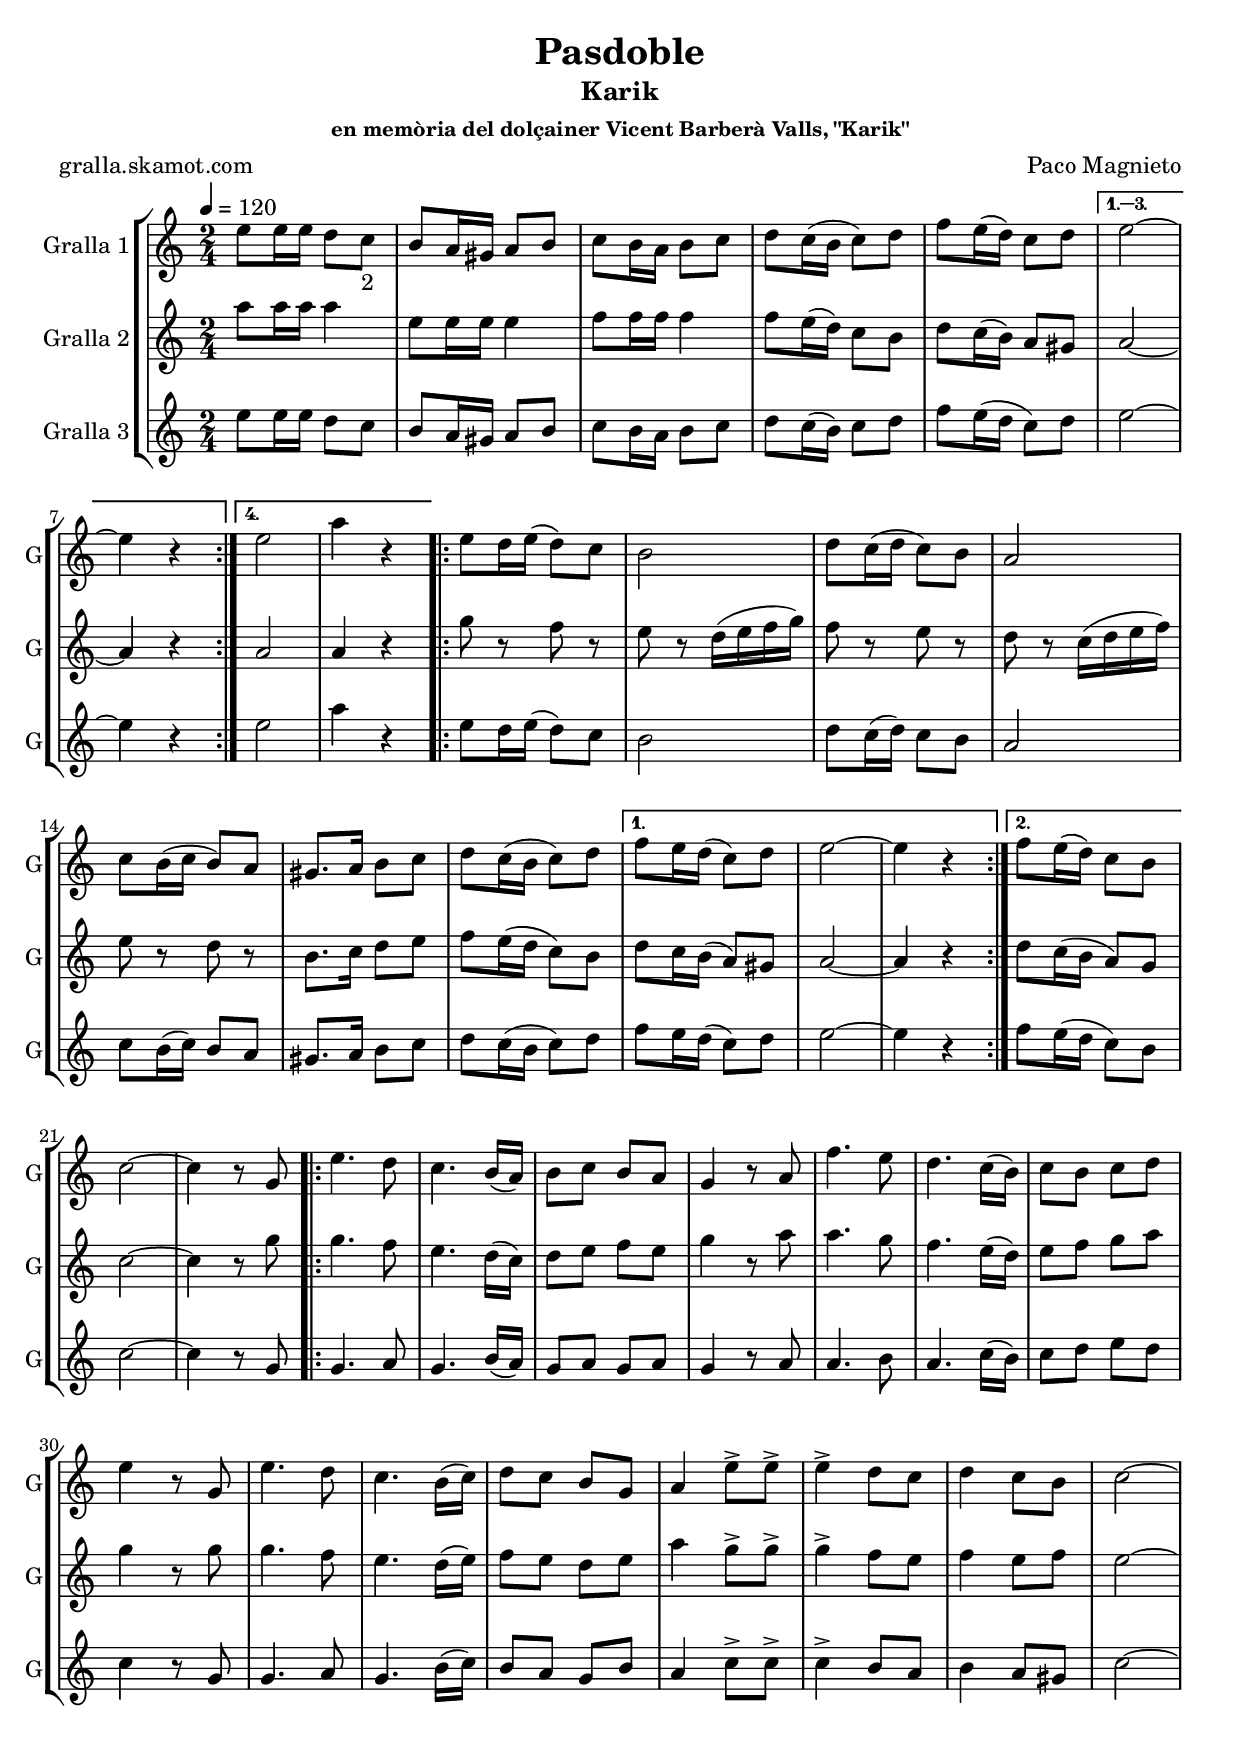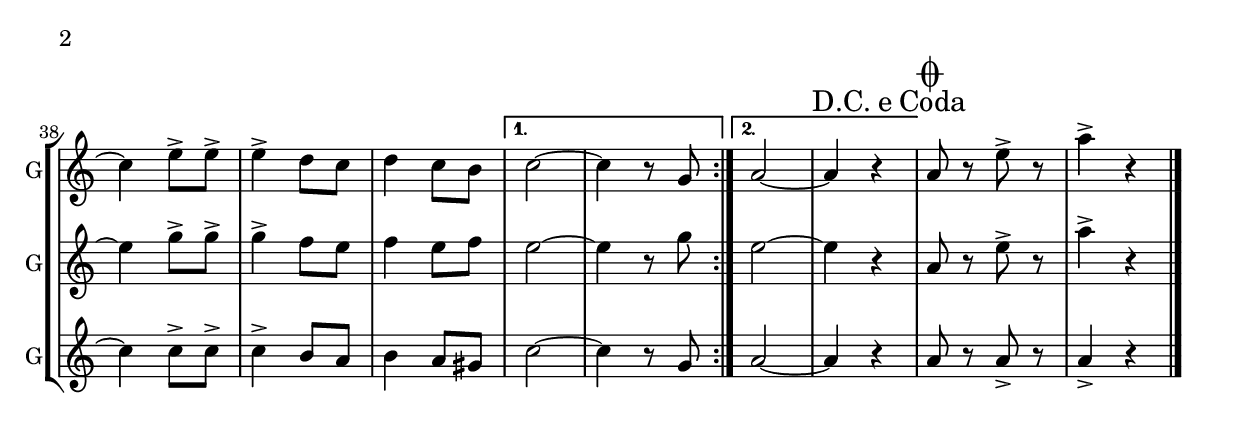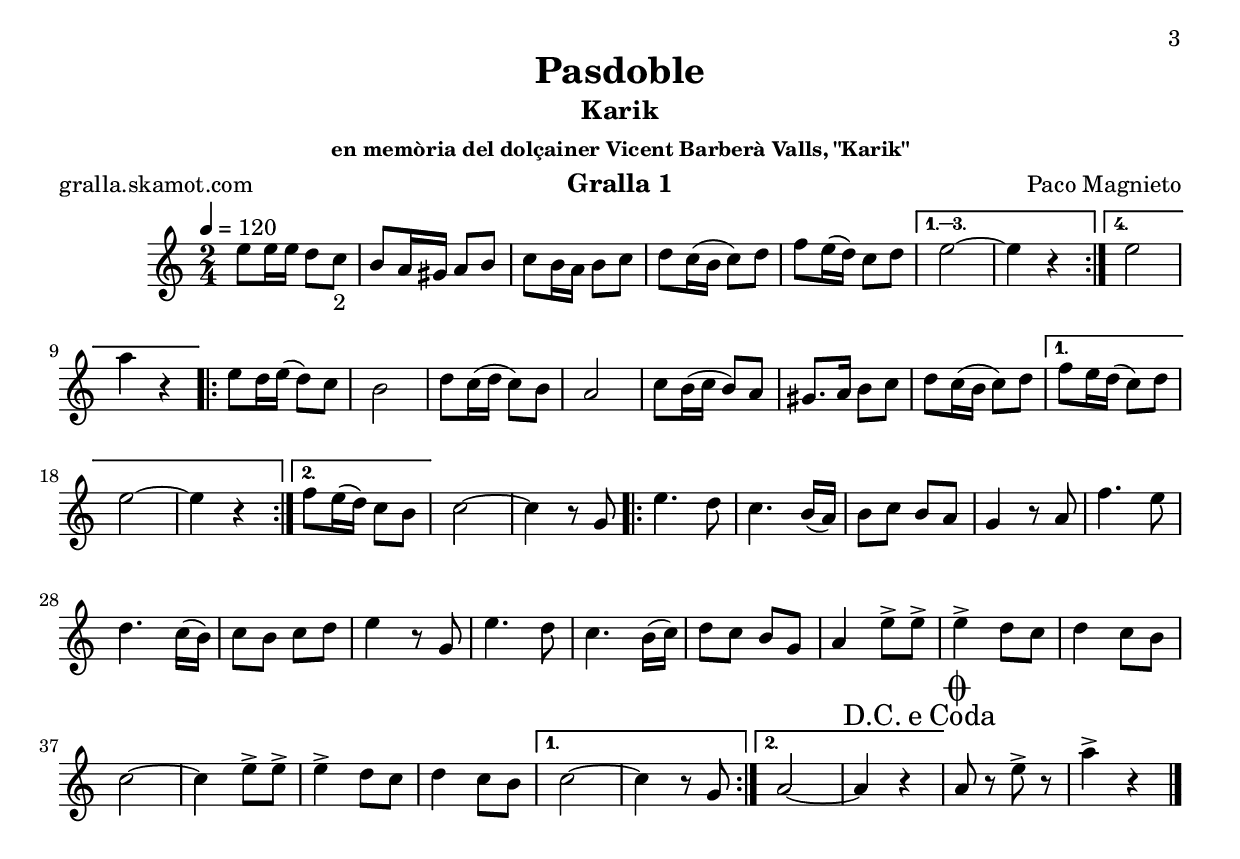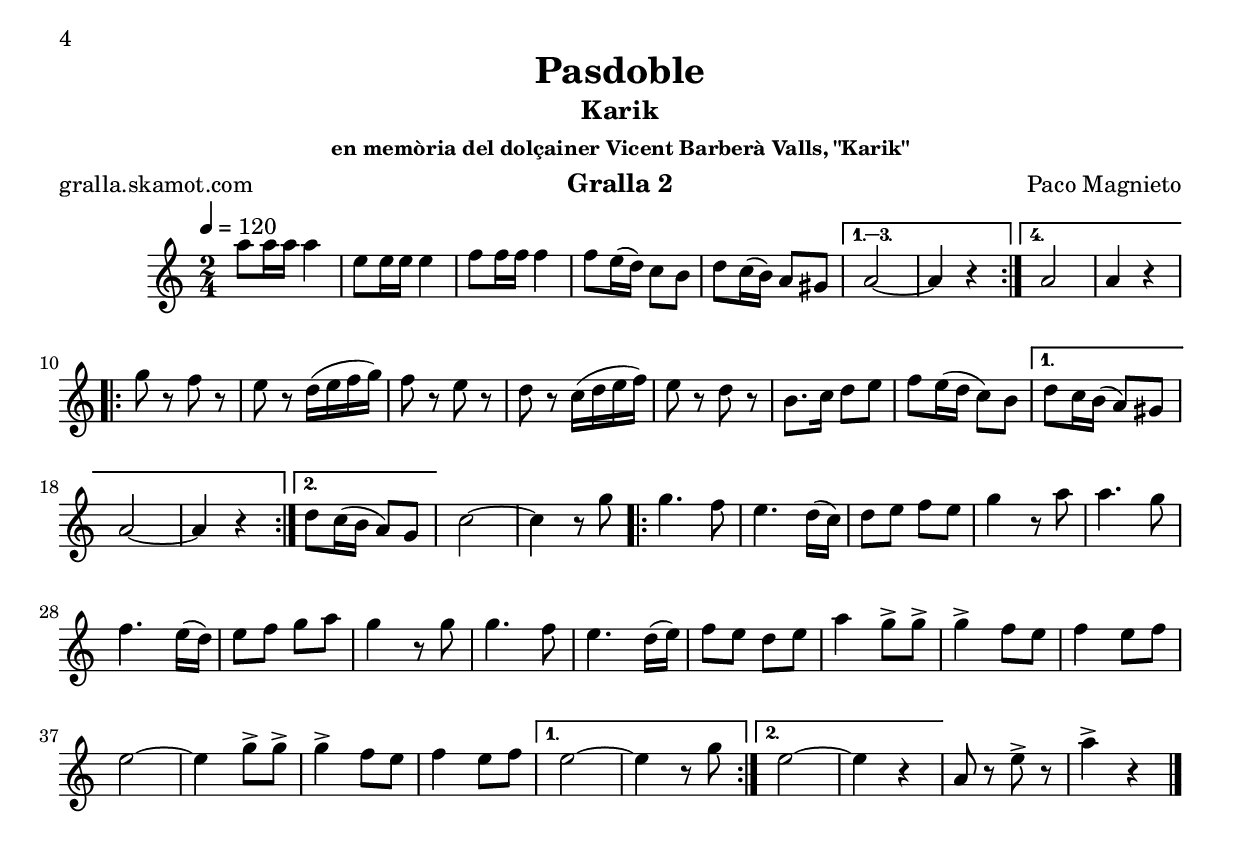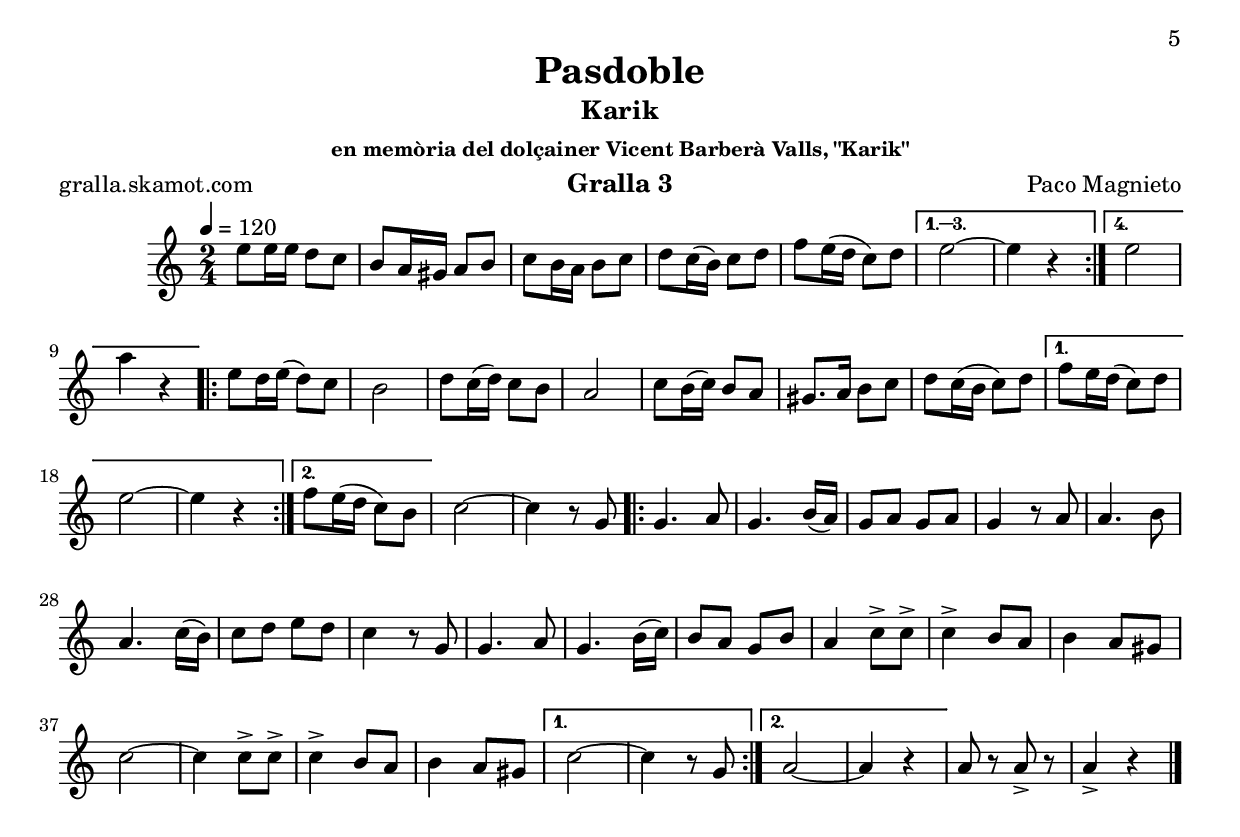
\version "2.16.2"

\header {
  dedication=""
  title="Pasdoble"
  subtitle="Karik"
  subsubtitle="en memòria del dolçainer Vicent Barberà Valls, \"Karik\""
  poet="gralla.skamot.com"
  meter=""
  piece=""
  composer="Paco Magnieto"
  arranger=""
  opus=""
  instrument=""
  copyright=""
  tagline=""
}

liniaroAa =
\relative e''
{
  \tempo 4=120
  \clef treble
  \key c \major
  \time 2/4
  \repeat volta 4 { e8 e16 e d8 c _"2" _""  |
  b8 a16 gis a8 b  |
  c8 b16 a b8 c  |
  d8 c16 ( b c8 ) d  |
  %05
  f8 e16 ( d ) c8 d }
  \alternative { { e2 ~  |
  e4 r }
  { e2 _""  |
  a4 r } }
  %10
  \repeat volta 2 { e8 d16 e ( d8 ) c  |
  b2  |
  d8 c16 ( d c8 ) b  |
  a2  |
  c8 b16 ( c b8 ) a  |
  %15
  gis8. a16 b8 c  |
  d8 c16 ( b c8 ) d }
  \alternative { { f8 e16 d ( c8 ) d  |
  e2 ~  |
  e4 r }
  %20
  { f8 e16 ( d ) c8 b } }
  c2 ~  |
   c4 r8 g  |
  \repeat volta 2 { e'4. d8  |
  c4. b16 ( a )  |
  %25
  b8 c b a  |
  g4 r8 a  |
  f'4. e8  |
  d4. c16 ( b )  |
  c8 b c d  |
  %30
  e4 r8 g,  |
  e'4. d8  |
  c4. b16 ( c )  |
  d8 c b g  |
  a4 e'8-> e->  |
  %35
  e4-> d8 c  |
  d4 c8 b  |
  c2 ~  |
  c4 e8-> e->  |
  e4-> d8 c  |
  %40
  d4 c8 b }
  \alternative { { c2 ~  |
  c4 r8 g }
  { a2 ~  |
  \mark \markup {D.C. e Coda} a4 r } }
  %45
  \mark \markup {\musicglyph #"scripts.coda"} a8 r e'-> r  |
  a4-> r  \bar "|."
}

liniaroAb =
\relative a''
{
  \tempo 4=120
  \clef treble
  \key c \major
  \time 2/4
  \repeat volta 4 { a8 a16 a a4  |
  e8 e16 e e4  |
  f8 f16 f f4  |
  f8 e16 ( d ) c8 b  |
  %05
  d8 c16 ( b ) a8 gis }
  \alternative { { a2 ~  |
  a4 r }
  { a2  |
  a4 r } }
  %10
  \repeat volta 2 { g'8 r f r  |
  e8 r d16 ( e f g )  |
  f8 r e r  |
  d8 r c16 ( d e f )  |
  e8 r d r  |
  %15
  b8. c16 d8 e  |
  f8 e16 ( d c8 ) b }
  \alternative { { d8 c16 b ( a8 ) gis  |
  a2 ~  |
  a4 r }
  %20
  { d8 c16 ( b a8 ) g } }
  c2 ~  |
  c4 r8 g'  |
  \repeat volta 2 { g4. f8  |
  e4. d16 ( c )  |
  %25
  d8 e f e  |
  g4 r8 a  |
  a4. g8  |
  f4. e16 ( d )  |
  e8 f g a  |
  %30
  g4 r8 g  |
  g4. f8  |
  e4. d16 ( e )  |
  f8 e d e  |
  a4 g8-> g->  |
  %35
  g4-> f8 e  |
  f4 e8 f  |
  e2 ~  |
  e4 g8-> g->  |
  g4-> f8 e  |
  %40
  f4 e8 f }
  \alternative { { e2 ~  |
  e4 r8 g }
  { e2 ~  |
  e4 r } }
  %45
  a,8 r e'-> r  |
  a4-> r  \bar "|."
}

liniaroAc =
\relative e''
{
  \tempo 4=120
  \clef treble
  \key c \major
  \time 2/4
  \repeat volta 4 { e8 e16 e d8 c  |
  b8 a16 gis a8 b  |
  c8 b16 a b8 c  |
  d8 c16 ( b ) c8 d  |
  %05
  f8 e16 ( d c8 ) d }
  \alternative { { e2 ~  |
  e4 r }
  { e2  |
  a4 r } }
  %10
  \repeat volta 2 { e8 d16 e ( d8 ) c  |
  b2  |
  d8 c16 ( d ) c8 b  |
  a2  |
  c8 b16 ( c ) b8 a  |
  %15
  gis8. a16 b8 c  |
  d8 c16 ( b c8 ) d }
  \alternative { { f8 e16 d ( c8 ) d  |
  e2 ~  |
  e4 r }
  %20
  { f8 e16 ( d c8 ) b } }
  c2 ~  |
  c4 r8 g  |
  \repeat volta 2 { g4. a8  |
  g4. b16 ( a )  |
  %25
  g8 a g a  |
  g4 r8 a  |
  a4. b8  |
  a4. c16 ( b )  |
  c8 d e d  |
  %30
  c4 r8 g  |
  g4. a8  |
  g4. b16 ( c )  |
  b8 a g b  |
  a4 c8-> c->  |
  %35
  c4-> b8 a  |
  b4 a8 gis  |
  c2 ~  |
  c4 c8-> c->  |
  c4-> b8 a  |
  %40
  b4 a8 gis }
  \alternative { { c2 ~  |
  c4 r8 g }
  { a2 ~  |
  a4 r } }
  %45
  a8 r a-> r  |
  a4-> r  \bar "|."
}

\bookpart {
  \score {
    \new StaffGroup {
      \override Score.RehearsalMark.self-alignment-X = #LEFT
      <<
        \new Staff \with {instrumentName = #"Gralla 1" shortInstrumentName = #"G"} \liniaroAa
        \new Staff \with {instrumentName = #"Gralla 2" shortInstrumentName = #"G"} \liniaroAb
        \new Staff \with {instrumentName = #"Gralla 3" shortInstrumentName = #"G"} \liniaroAc
      >>
    }
    \layout {}
  }
  \score { \unfoldRepeats
    \new StaffGroup {
      \override Score.RehearsalMark.self-alignment-X = #LEFT
      <<
        \new Staff \with {instrumentName = #"Gralla 1" shortInstrumentName = #"G"} \liniaroAa
        \new Staff \with {instrumentName = #"Gralla 2" shortInstrumentName = #"G"} \liniaroAb
        \new Staff \with {instrumentName = #"Gralla 3" shortInstrumentName = #"G"} \liniaroAc
      >>
    }
    \midi {
      \set Staff.midiInstrument = "oboe"
      \set DrumStaff.midiInstrument = "drums"
    }
  }
}

\bookpart {
  \header {instrument="Gralla 1"}
  \score {
    \new StaffGroup {
      \override Score.RehearsalMark.self-alignment-X = #LEFT
      <<
        \new Staff \liniaroAa
      >>
    }
    \layout {}
  }
  \score { \unfoldRepeats
    \new StaffGroup {
      \override Score.RehearsalMark.self-alignment-X = #LEFT
      <<
        \new Staff \liniaroAa
      >>
    }
    \midi {
      \set Staff.midiInstrument = "oboe"
      \set DrumStaff.midiInstrument = "drums"
    }
  }
}

\bookpart {
  \header {instrument="Gralla 2"}
  \score {
    \new StaffGroup {
      \override Score.RehearsalMark.self-alignment-X = #LEFT
      <<
        \new Staff \liniaroAb
      >>
    }
    \layout {}
  }
  \score { \unfoldRepeats
    \new StaffGroup {
      \override Score.RehearsalMark.self-alignment-X = #LEFT
      <<
        \new Staff \liniaroAb
      >>
    }
    \midi {
      \set Staff.midiInstrument = "oboe"
      \set DrumStaff.midiInstrument = "drums"
    }
  }
}

\bookpart {
  \header {instrument="Gralla 3"}
  \score {
    \new StaffGroup {
      \override Score.RehearsalMark.self-alignment-X = #LEFT
      <<
        \new Staff \liniaroAc
      >>
    }
    \layout {}
  }
  \score { \unfoldRepeats
    \new StaffGroup {
      \override Score.RehearsalMark.self-alignment-X = #LEFT
      <<
        \new Staff \liniaroAc
      >>
    }
    \midi {
      \set Staff.midiInstrument = "oboe"
      \set DrumStaff.midiInstrument = "drums"
    }
  }
}

